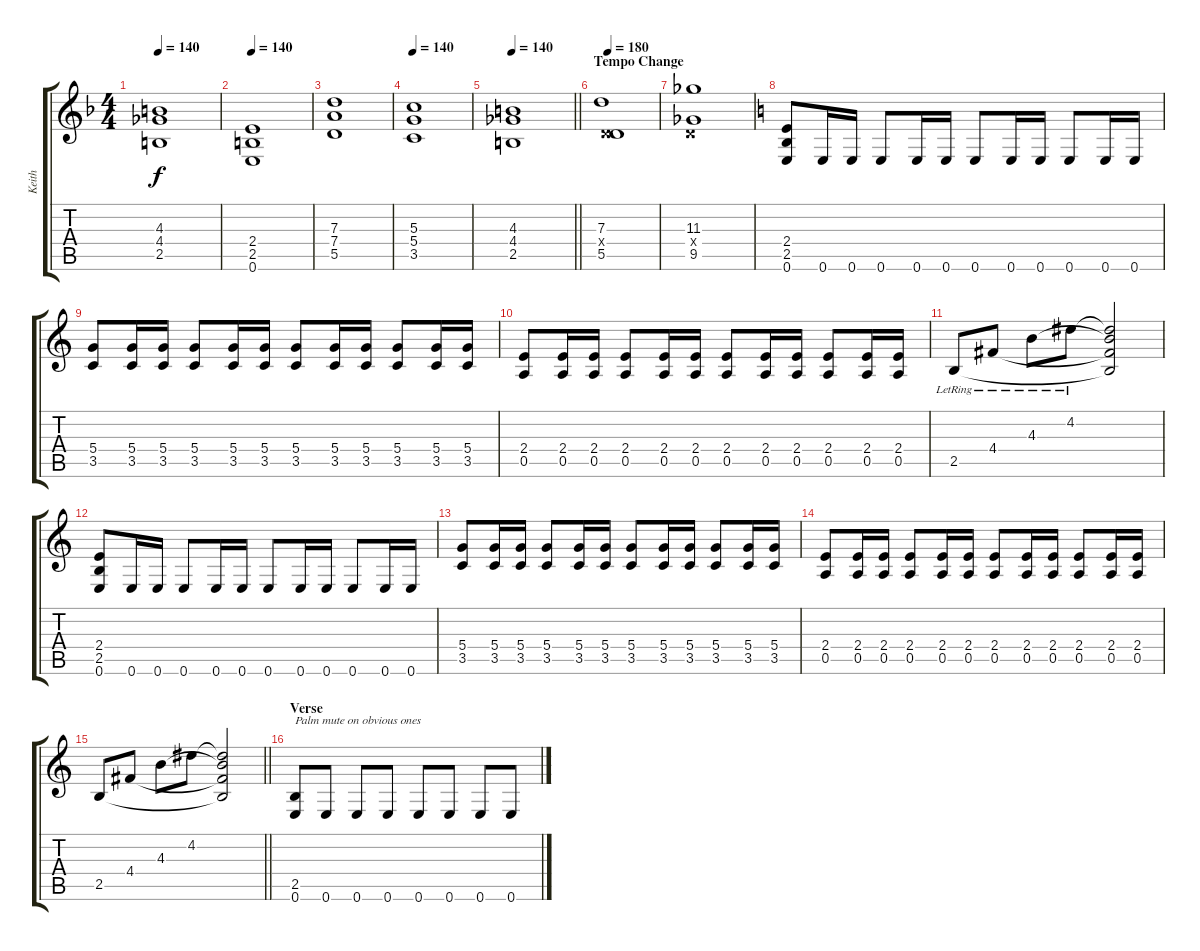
\track ("Keith" "Keith") {instrument distortionguitar}
\staff {score tabs}
\tuning (E4 B3 G3 D3 A2 E2) {hide}
\ts (4 4)
\tempo 140
\clef g2
\ks dminor
(4.3 4.4 2.5).1{dy f} |
\tempo 140
(2.4 2.5 0.6).1 |
(7.3 7.4 5.5).1 |
\tempo 140
(5.3 5.4 3.5).1 |
\tempo 140
\barLineRight lightlight
(4.3 4.4 2.5).1 |
\section ("" "Tempo Change")
\tempo 180
(7.3 0.4{x} 5.5).1 |
(11.3 0.4{x} 9.5).1 |
\ks c
(2.4 2.5 0.6).8 0.6.16 0.6.16 0.6.8 0.6.16 0.6.16 0.6.8 0.6.16 0.6.16 0.6.8 0.6.16 0.6.16 |
(5.4 3.5).8 (5.4 3.5).16 (5.4 3.5).16 (5.4 3.5).8 (5.4 3.5).16 (5.4 3.5).16 (5.4 3.5).8 (5.4 3.5).16 (5.4 3.5).16 (5.4 3.5).8 (5.4 3.5).16 (5.4 3.5).16 |
(2.4 0.5).8 (2.4 0.5).16 (2.4 0.5).16 (2.4 0.5).8 (2.4 0.5).16 (2.4 0.5).16 (2.4 0.5).8 (2.4 0.5).16 (2.4 0.5).16 (2.4 0.5).8 (2.4 0.5).16 (2.4 0.5).16 |
2.5{lr}.8 4.4{lr}.8 4.3{lr}.8 4.2{lr}.8 (4.2{t} 4.3{t} 4.4{t} 2.5{t}).2 |
(2.4 2.5 0.6).8 0.6.16 0.6.16 0.6.8 0.6.16 0.6.16 0.6.8 0.6.16 0.6.16 0.6.8 0.6.16 0.6.16 |
(5.4 3.5).8 (5.4 3.5).16 (5.4 3.5).16 (5.4 3.5).8 (5.4 3.5).16 (5.4 3.5).16 (5.4 3.5).8 (5.4 3.5).16 (5.4 3.5).16 (5.4 3.5).8 (5.4 3.5).16 (5.4 3.5).16 |
(2.4 0.5).8 (2.4 0.5).16 (2.4 0.5).16 (2.4 0.5).8 (2.4 0.5).16 (2.4 0.5).16 (2.4 0.5).8 (2.4 0.5).16 (2.4 0.5).16 (2.4 0.5).8 (2.4 0.5).16 (2.4 0.5).16 |
\barLineRight lightlight
2.5.8 4.4.8 4.3.8 4.2.8 (4.2{t} 4.3{t} 4.4{t} 2.5{t}).2 |
\section ("" "Verse")
(2.5 0.6).8{txt "Palm mute on obvious ones"} 0.6.8 0.6.8 0.6.8 0.6.8 0.6.8 0.6.8 0.6.8
